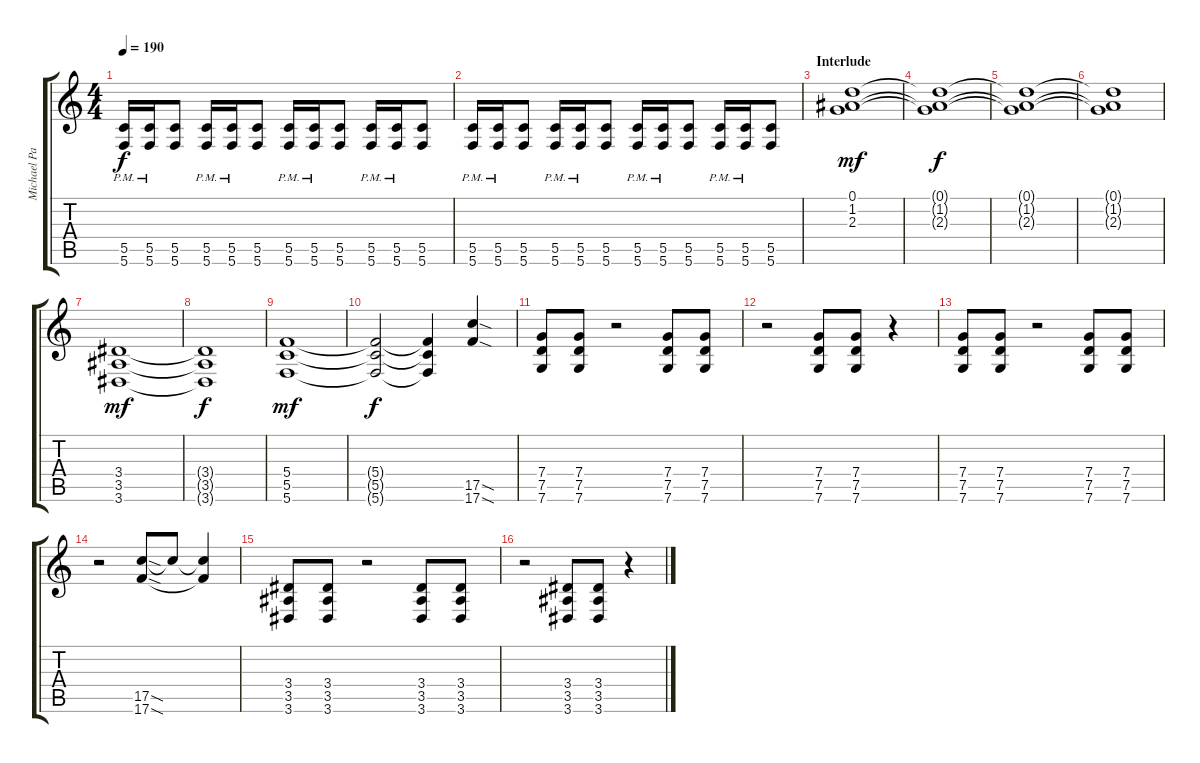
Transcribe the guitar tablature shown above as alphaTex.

\track ("Michael Padget" "Michael Pa") {instrument distortionguitar}
\staff {score tabs}
\tuning (D4 A3 F3 C3 G2 C2) {hide}
\ts (4 4)
\tempo 190
\clef g2
\ks c
(5.5{pm} 5.6{pm}).16{dy f} (5.5{pm} 5.6{pm}).16 (5.5 5.6).8 (5.5{pm} 5.6{pm}).16 (5.5{pm} 5.6{pm}).16 (5.5 5.6).8 (5.5{pm} 5.6{pm}).16 (5.5{pm} 5.6{pm}).16 (5.5 5.6).8 (5.5{pm} 5.6{pm}).16 (5.5{pm} 5.6{pm}).16 (5.5 5.6).8 |
(5.5{pm} 5.6{pm}).16 (5.5{pm} 5.6{pm}).16 (5.5 5.6).8 (5.5{pm} 5.6{pm}).16 (5.5{pm} 5.6{pm}).16 (5.5 5.6).8 (5.5{pm} 5.6{pm}).16 (5.5{pm} 5.6{pm}).16 (5.5 5.6).8 (5.5{pm} 5.6{pm}).16 (5.5{pm} 5.6{pm}).16 (5.5 5.6).8 |
\section ("" "Interlude")
(0.1 1.2 2.3).1{dy mf volume 16} |
(0.1{t} 1.2{t} 2.3{t}).1{dy f volume 13} |
(0.1{t} 1.2{t} 2.3{t}).1{volume 11} |
(0.1{t} 1.2{t} 2.3{t}).1{volume 9} |
(3.4 3.5 3.6).1{dy mf volume 14} |
(3.4{t} 3.5{t} 3.6{t}).1{dy f} |
(5.4 5.5 5.6).1{dy mf} |
(5.4{t} 5.5{t} 5.6{t}).2{dy f} (5.4{t} 5.5{t} 5.6{t}).4 (17.5{sod} 17.6{sod}).4 |
(7.4 7.5 7.6).8 (7.4 7.5 7.6).8 r.2 (7.4 7.5 7.6).8 (7.4 7.5 7.6).8 |
r.2 (7.4 7.5 7.6).8 (7.4 7.5 7.6).8 r.4 |
(7.4 7.5 7.6).8 (7.4 7.5 7.6).8 r.2 (7.4 7.5 7.6).8 (7.4 7.5 7.6).8 |
r.2 (17.5{sod} 17.6{sod}).8 17.5{t}.8 (17.5{t} 17.6{t}).4 |
(3.4 3.5 3.6).8 (3.4 3.5 3.6).8 r.2 (3.4 3.5 3.6).8 (3.4 3.5 3.6).8 |
r.2 (3.4 3.5 3.6).8 (3.4 3.5 3.6).8 r.4
